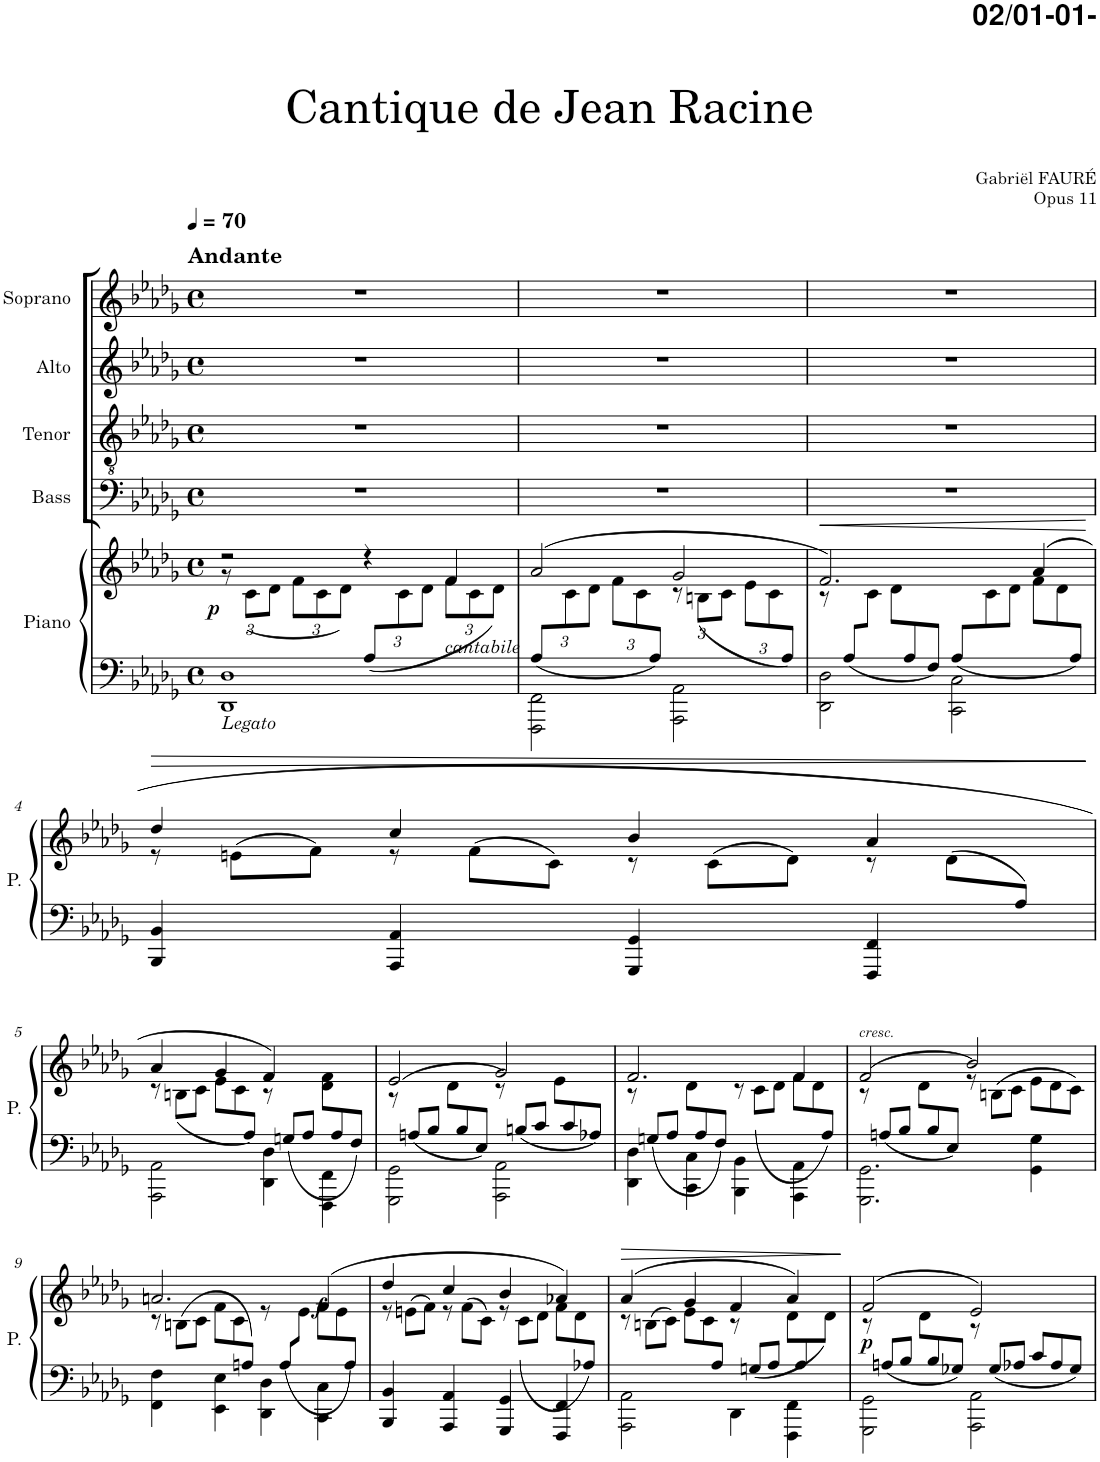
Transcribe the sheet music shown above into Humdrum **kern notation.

**kern	**kern	**dynam	**kern	**kern	**kern	**kern
*part5	*part5	*part5	*part4	*part3	*part2	*part1
*staff6	*staff5	*staff5/6	*staff4	*staff3	*staff2	*staff1
*I"Piano	*	*	*I"Bass	*I"Tenor	*I"Alto	*I"Soprano
*I'P.	*	*	*I'B.	*I'T.	*I'A.	*I'S.
*clefF4	*clefG2	*	*clefF4	*clefGv2	*clefG2	*clefG2
*k[b-e-a-d-g-]	*k[b-e-a-d-g-]	*	*k[b-e-a-d-g-]	*k[b-e-a-d-g-]	*k[b-e-a-d-g-]	*k[b-e-a-d-g-]
*M4/4	*M4/4	*	*M4/4	*M4/4	*M4/4	*M4/4
*met(c)	*met(c)	*	*met(c)	*met(c)	*met(c)	*met(c)
=1	=1	=1	=1	=1	=1	=1
*^	*^	*	*	*	*	*
*	*	*	*Xbrackettup	*	*	*	*	*
*v	*v	*	*	*	*	*	*	*
*	*v	*v	*	*	*	*	*
*MM70	*MM70	*	*MM70	*MM70	*MM70	*MM70
*^	*^	*	*	*	*	*
!	!	!	!	!	!	!	!	!LO:TX:a:B:t=Andante
!LO:TX:b:i:t=Legato	!	!	!	!	!	!	!	!
!	!	!	!	!LO:DY:b	!	!	!	!
2ryy	1DD- 1D-	2r	12r	p	1r	1r	1r	1r
.	.	.	(12c\L	.	.	.	.	.
.	.	.	12d-\J	.	.	.	.	.
.	.	.	12f\L	.	.	.	.	.
.	.	.	12c\	.	.	.	.	.
.	.	.	12d-\J)	.	.	.	.	.
*Xbrackettup	*	*	*	*	*	*	*	*
(<12A-/L	.	4r	12ryy	.	.	.	.	.
12%5ryy	.	.	12c\	.	.	.	.	.
.	.	.	12d-\J	.	.	.	.	.
!	!	!LO:TX:b:i:t=cantabile	!	!	!	!	!	!
.	.	4f/	12f\L	.	.	.	.	.
.	.	.	12c\	.	.	.	.	.
.	.	.	12d-\J)	.	.	.	.	.
=2	=2	=2	=2	=2	=2	=2	=2	=2
12A-/L	2FFF\ 2FF\	(2a-/	12ryy	.	1r	1r	1r	1r
3ryy	.	.	12c\	.	.	.	.	.
.	.	.	12d-\J	.	.	.	.	.
.	.	.	12f\L	.	.	.	.	.
.	.	.	12c\	.	.	.	.	.
12A-/J	.	.	12ryy	.	.	.	.	.
12%5ryy	2AAA-\ 2AA-\	2g-/	12r	.	.	.	.	.
.	.	.	(<12Bn\L	.	.	.	.	.
.	.	.	12c\J	.	.	.	.	.
.	.	.	12e-\L	.	.	.	.	.
.	.	.	12c\	.	.	.	.	.
12A-/J)	.	.	12ryy	.	.	.	.	.
=3	=3	=3	=3	=3	=3	=3	=3	=3
!	!	!	!	!LO:HP:b	!	!	!	!
*	*	*	*Xtuplet	*	*	*	*	*
12ryy	2DD-\ 2D-\	2.f/)	12r	<	1r	1r	1r	1r
12A-/L	.	.	12ryy	.	.	.	.	.
6ryy	.	.	12c\J	.	.	.	.	.
.	.	.	12d-\L	.	.	.	.	.
12A-/	.	.	4ryy	.	.	.	.	.
12F/J	.	.	.	.	.	.	.	.
*Xtuplet	*	*	*	*	*	*	*	*
12A-/L	2CC\ 2C\	.	.	.	.	.	.	.
3ryy	.	.	12c\	.	.	.	.	.
.	.	.	12d-\J	.	.	.	.	.
.	.	(4a-/	12f\L	.	.	.	.	.
.	.	.	12d-\	.	.	.	.	.
12A-/J	.	.	12ryy	.	.	.	.	.
*v	*v	*	*	*	*	*	*	*
*	*v	*v	*	*	*	*	*
.	.	[	.	.	.	.
!!LO:LB:g=z
=4	=4	=4	=4	=4	=4	=4
*^	*	*	*	*	*	*
!	!	!	!LO:HP:b	!	!	!	!
*	*	*^	*	*	*	*	*
12%11ryy	4BBB-/ 4BB-/	4dd-/	12r	>	1r	1r	1r	1r
.	.	.	(>12en\L	.	.	.	.	.
.	.	.	12f\J)	.	.	.	.	.
.	4AAA-/ 4AA-/	4cc/	12r	.	.	.	.	.
.	.	.	(>12f\L	.	.	.	.	.
.	.	.	12c\J)	.	.	.	.	.
.	4GGG-/ 4GG-/	4b-/	12r	.	.	.	.	.
.	.	.	(>12c\L	.	.	.	.	.
.	.	.	12d-\J)	.	.	.	.	.
.	4FFF/ 4FF/	4a-/	12r	.	.	.	.	.
.	.	.	(12d-\L	.	.	.	.	.
12A-/J)	.	.	12ryy	.	.	.	.	.
*v	*v	*	*	*	*	*	*	*
*	*v	*v	*	*	*	*	*
.	.	]	.	.	.	.
!!LO:LB:g=z
=5	=5	=5	=5	=5	=5	=5
*^	*^	*	*	*	*	*
12%5ryy	2AAA-\ 2AA-\	4a-/	12r	.	1r	1r	1r	1r
.	.	.	(<12Bn\L	.	.	.	.	.
.	.	.	12c\J	.	.	.	.	.
.	.	4g-/	12e-\L	.	.	.	.	.
.	.	.	12c\	.	.	.	.	.
12A-/J)	.	.	12ryy	.	.	.	.	.
12ryy	4DD-\ 4D-\	4f/)	12r	.	.	.	.	.
12Gn/L	.	.	6ryy	.	.	.	.	.
12A-/J	.	.	.	.	.	.	.	.
12ryy	4FFF\ 4FF\	4f\	12d-\L	.	.	.	.	.
12A-/	.	.	6ryy	.	.	.	.	.
12F/J	.	.	.	.	.	.	.	.
=6	=6	=6	=6	=6	=6	=6	=6	=6
12ryy	2GGG-\ 2GG-\	(2e-/	12r	.	1r	1r	1r	1r
12An/L	.	.	6ryy	.	.	.	.	.
12B-/J	.	.	.	.	.	.	.	.
12ryy	.	.	12d-\L	.	.	.	.	.
12B-/	.	.	6ryy	.	.	.	.	.
12E-/J	.	.	.	.	.	.	.	.
12ryy	2AAA-\ 2AA-\	2g-/)	12r	.	.	.	.	.
12Bn/L	.	.	6ryy	.	.	.	.	.
12c/J	.	.	.	.	.	.	.	.
12ryy	.	.	12e-\L	.	.	.	.	.
12c/	.	.	6ryy	.	.	.	.	.
12A-X/J	.	.	.	.	.	.	.	.
=7	=7	=7	=7	=7	=7	=7	=7	=7
12ryy	4DD-\ 4D-\	2.f/	12r	.	1r	1r	1r	1r
12Gn/L	.	.	6ryy	.	.	.	.	.
12A-/J	.	.	.	.	.	.	.	.
12ryy	4CC\ 4C\	.	12d-\L	.	.	.	.	.
12A-/	.	.	6ryy	.	.	.	.	.
12F/J	.	.	.	.	.	.	.	.
12%5ryy	4BBB-\ 4BB-\	.	12r	.	.	.	.	.
.	.	.	(<12c\L	.	.	.	.	.
.	.	.	12d-\J	.	.	.	.	.
.	4AAA-\ 4AA-\	4f/	12f\L	.	.	.	.	.
.	.	.	12d-\	.	.	.	.	.
12A-/J)	.	.	12ryy	.	.	.	.	.
=8	=8	=8	=8	=8	=8	=8	=8	=8
!	!	!LO:TX:a:i:t=cresc.	!	!	!	!	!	!
12ryy	2.GGG-\ 2.GG-\	(2f/	12r	.	1r	1r	1r	1r
12An/L	.	.	6ryy	.	.	.	.	.
12B-/J	.	.	.	.	.	.	.	.
12ryy	.	.	12d-\L	.	.	.	.	.
12B-/	.	.	6ryy	.	.	.	.	.
12E-/J	.	.	.	.	.	.	.	.
2ryy	.	2b-/)	12r	.	.	.	.	.
.	.	.	(>12Bn\L	.	.	.	.	.
.	.	.	12c\J	.	.	.	.	.
.	4GG-\ 4G-\	.	12e-\L	.	.	.	.	.
.	.	.	12d-\	.	.	.	.	.
.	.	.	12c\J)	.	.	.	.	.
!!LO:LB:g=z
=9	=9	=9	=9	=9	=9	=9	=9	=9
12%5ryy	4FF\ 4F\	2.an/	12r	.	1r	1r	1r	1r
.	.	.	(>12Bn\L	.	.	.	.	.
.	.	.	12c\J	.	.	.	.	.
.	4EE-\ 4E-\	.	12f\L	.	.	.	.	.
.	.	.	12c\	.	.	.	.	.
12An/J)	.	.	12ryy	.	.	.	.	.
12ryy	4DD-\ 4D-\	.	12r	.	.	.	.	.
12A/L	.	.	12ryy	.	.	.	.	.
4ryy	.	.	12e-\J	.	.	.	.	.
!	!	!	!	!LO:DY:b	!	!	!	!
.	4CC\ 4C\	(4f/	12f\L	f	.	.	.	.
.	.	.	12e-\	.	.	.	.	.
12A/J	.	.	12ryy	.	.	.	.	.
=10	=10	=10	=10	=10	=10	=10	=10	=10
12%11ryy	4BBB-/ 4BB-/	4dd-/	12r	.	1r	1r	1r	1r
.	.	.	(>12en\L	.	.	.	.	.
.	.	.	12f\J)	.	.	.	.	.
.	4AAA-/ 4AA-/	4cc/	12r	.	.	.	.	.
.	.	.	(>12f\L	.	.	.	.	.
.	.	.	12c\J)	.	.	.	.	.
.	4GGG-/ 4GG-/	4b-/	12r	.	.	.	.	.
.	.	.	(<12c\L	.	.	.	.	.
.	.	.	12d-\J	.	.	.	.	.
.	4FFF/ 4FF/	4a-X/)	12f\L	.	.	.	.	.
.	.	.	12d-\	.	.	.	.	.
12A-X/J)	.	.	12ryy	.	.	.	.	.
=11	=11	=11	=11	=11	=11	=11	=11	=11
!	!	!	!	!LO:HP:b	!	!	!	!
12%5ryy	2AAA-\ 2AA-\	(4a-/	12r	>	1r	1r	1r	1r
.	.	.	(>12Bn\L	.	.	.	.	.
.	.	.	12c\J)	.	.	.	.	.
.	.	4g-/	12e-\L	.	.	.	.	.
.	.	.	12c\	.	.	.	.	.
12A-/J	.	.	12ryy	.	.	.	.	.
12ryy	4DD-\	4f/	12r	.	.	.	.	.
(<12Gn/L	.	.	6ryy	.	.	.	.	.
12A-/J	.	.	.	.	.	.	.	.
12ryy	4FFF\ 4FF\	4a-/)	12d-\L	.	.	.	.	.
12A-/	.	.	12ryy	.	.	.	.	.
12ryy	.	.	12d-\J)	.	.	.	.	.
*v	*v	*	*	*	*	*	*	*
*	*v	*v	*	*	*	*	*
.	.	]	.	.	.	.
=12	=12	=12	=12	=12	=12	=12
*^	*^	*	*	*	*	*
!	!	!	!	!LO:DY:b	!	!	!	!
12ryy	2GGG-\ 2GG-\	(2f/	12r	p	1r	1r	1r	1r
12An/L	.	.	6ryy	.	.	.	.	.
12B-/J	.	.	.	.	.	.	.	.
12ryy	.	.	12d-\L	.	.	.	.	.
12B-/	.	.	6ryy	.	.	.	.	.
12G-X/J	.	.	.	.	.	.	.	.
12ryy	2AAA-\ 2AA-\	2e-/)	12r	.	.	.	.	.
12G-/L	.	.	12%5ryy	.	.	.	.	.
12A-X/J	.	.	.	.	.	.	.	.
12c/L	.	.	.	.	.	.	.	.
12A-/	.	.	.	.	.	.	.	.
12G-/J	.	.	.	.	.	.	.	.
*v	*v	*	*	*	*	*	*	*
*	*v	*v	*	*	*	*	*
=	=	=	=	=	=	=
*-	*-	*-	*-	*-	*-	*-
